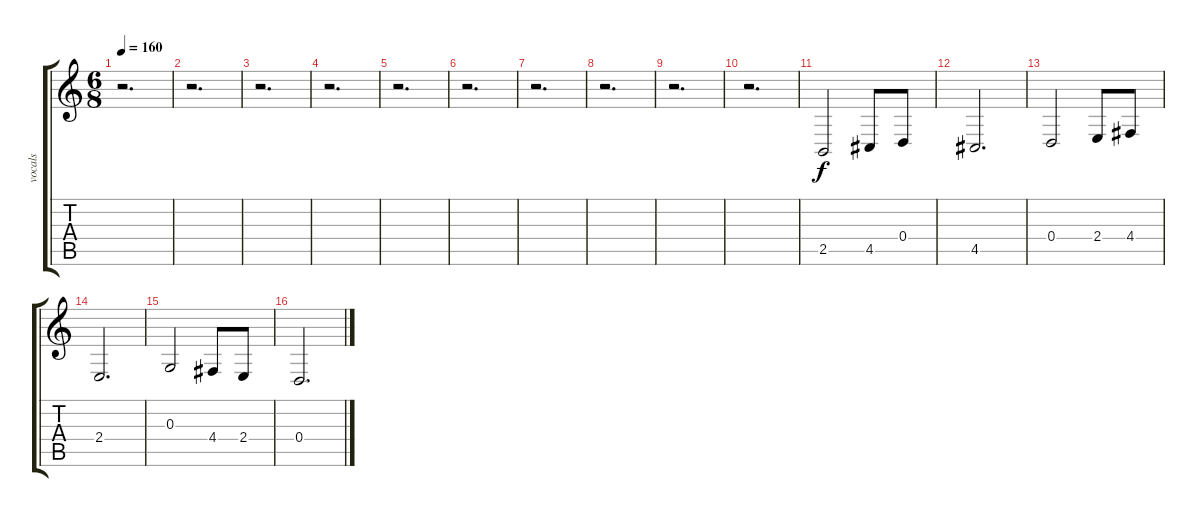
\track ("vocals" "vocals") {instrument lead6voice}
\staff {score tabs}
\tuning (E4 B3 G3 D3 A2 E2) {hide}
\ts (6 8)
\tempo 160
\clef g2
\ks c
r.2{d dy f} |
r.2{d} |
r.2{d} |
r.2{d} |
r.2{d} |
r.2{d} |
r.2{d} |
r.2{d} |
r.2{d} |
r.2{d} |
2.5.2 4.5.8 0.4.8 |
4.5.2{d} |
0.4.2 2.4.8 4.4.8 |
2.4.2{d} |
0.3.2 4.4.8 2.4.8 |
0.4.2{d}
